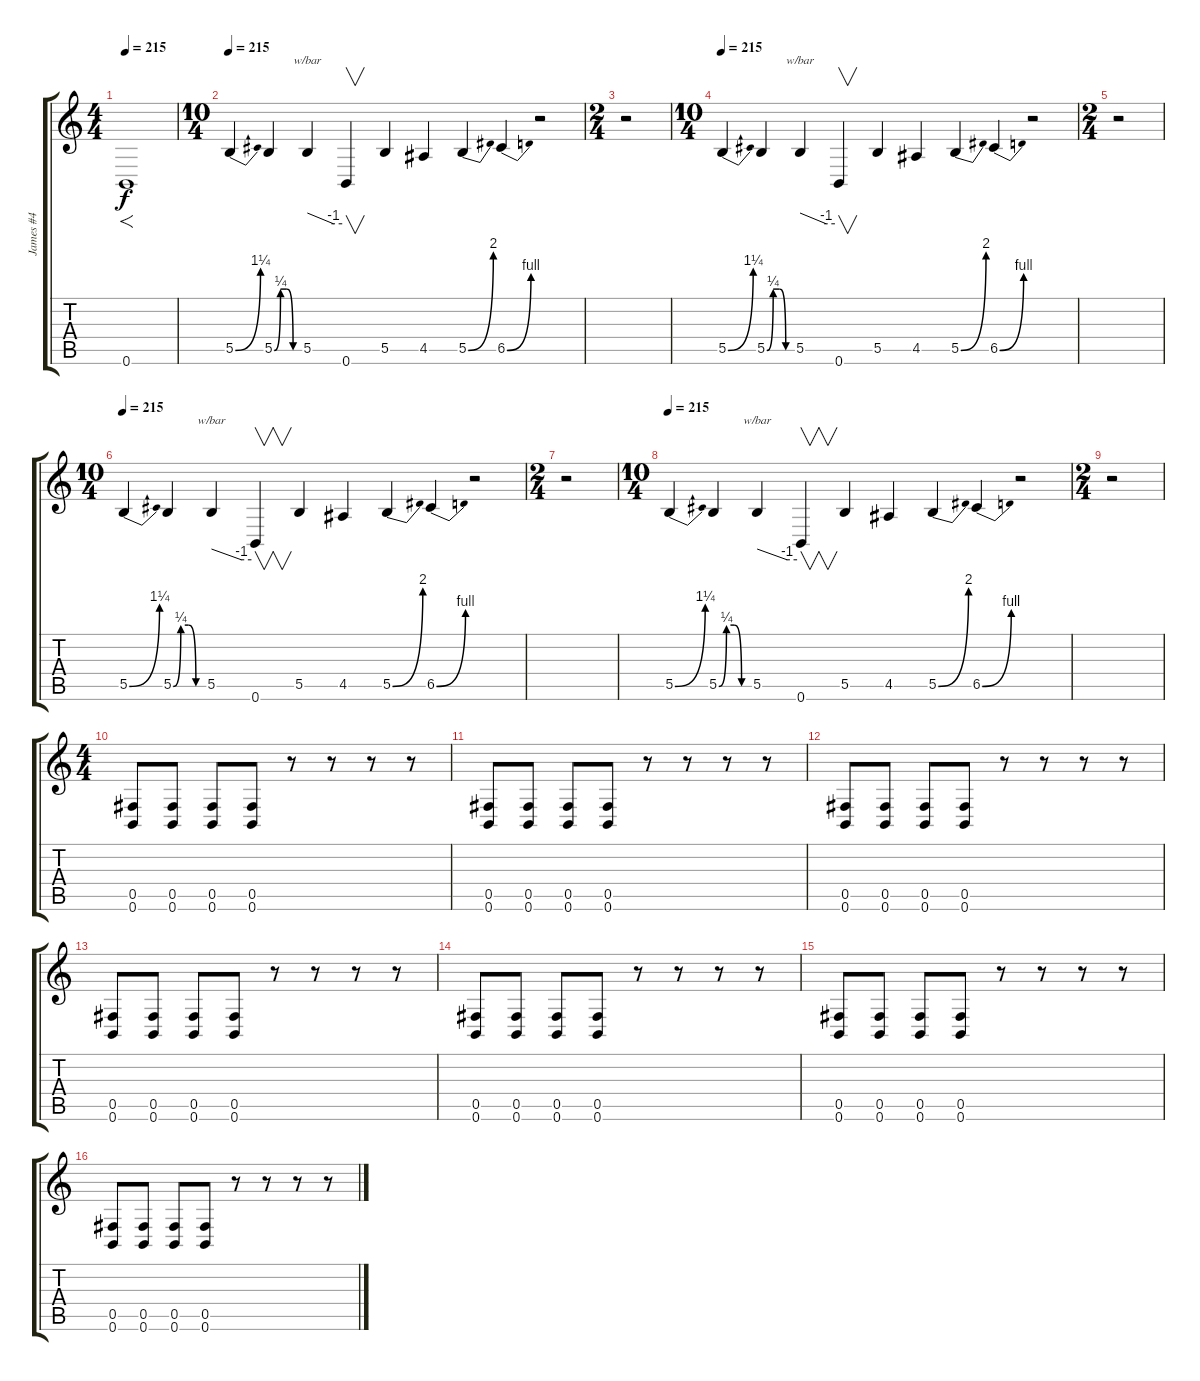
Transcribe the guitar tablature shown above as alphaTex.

\track ("James #4" "James #4") {instrument distortionguitar}
\staff {score tabs}
\tuning (Db4 Ab3 E3 B2 Gb2 B1) {hide}
\ts (4 4)
\tempo 215
\clef g2
\ks c
0.6.1{f dy f} |
\ts (10 4)
\tempo 215
5.5{be (bend 0 0 60 5)}.4{volume 15 balance 13} 5.5{be (custom 0 0 15 1 30 1 45 0 60 0)}.4 5.5.4{tbe (custom default 0 0 45 -4 60 -4)} 0.6.4{v} 5.5.4 4.5.4 5.5{be (bend 0 0 60 8)}.4 6.5{be (bend 0 0 60 4)}.4 r.2 |
\ts (2 4)
r.2 |
\ts (10 4)
\tempo 215
5.5{be (bend 0 0 60 5)}.4{volume 15 balance 13} 5.5{be (custom 0 0 15 1 30 1 45 0 60 0)}.4 5.5.4{tbe (custom default 0 0 45 -4 60 -4)} 0.6.4{v} 5.5.4 4.5.4 5.5{be (bend 0 0 60 8)}.4 6.5{be (bend 0 0 60 4)}.4 r.2 |
\ts (2 4)
r.2 |
\ts (10 4)
\tempo 215
5.5{be (bend 0 0 60 5)}.4{volume 15 balance 13} 5.5{be (custom 0 0 15 1 30 1 45 0 60 0)}.4 5.5.4{tbe (custom default 0 0 45 -4 60 -4)} 0.6.4{v} 5.5.4 4.5.4 5.5{be (bend 0 0 60 8)}.4 6.5{be (bend 0 0 60 4)}.4 r.2 |
\ts (2 4)
r.2 |
\ts (10 4)
\tempo 215
5.5{be (bend 0 0 60 5)}.4{volume 15 balance 13} 5.5{be (custom 0 0 15 1 30 1 45 0 60 0)}.4 5.5.4{tbe (custom default 0 0 45 -4 60 -4)} 0.6.4{v} 5.5.4 4.5.4 5.5{be (bend 0 0 60 8)}.4 6.5{be (bend 0 0 60 4)}.4 r.2 |
\ts (2 4)
r.2 |
\ts (4 4)
(0.5 0.6).8 (0.5 0.6).8 (0.5 0.6).8 (0.5 0.6).8 r.8 r.8 r.8 r.8 |
(0.5 0.6).8 (0.5 0.6).8 (0.5 0.6).8 (0.5 0.6).8 r.8 r.8 r.8 r.8 |
(0.5 0.6).8 (0.5 0.6).8 (0.5 0.6).8 (0.5 0.6).8 r.8 r.8 r.8 r.8 |
(0.5 0.6).8 (0.5 0.6).8 (0.5 0.6).8 (0.5 0.6).8 r.8 r.8 r.8 r.8 |
(0.5 0.6).8 (0.5 0.6).8 (0.5 0.6).8 (0.5 0.6).8 r.8 r.8 r.8 r.8 |
(0.5 0.6).8 (0.5 0.6).8 (0.5 0.6).8 (0.5 0.6).8 r.8 r.8 r.8 r.8 |
(0.5 0.6).8 (0.5 0.6).8 (0.5 0.6).8 (0.5 0.6).8 r.8 r.8 r.8 r.8
